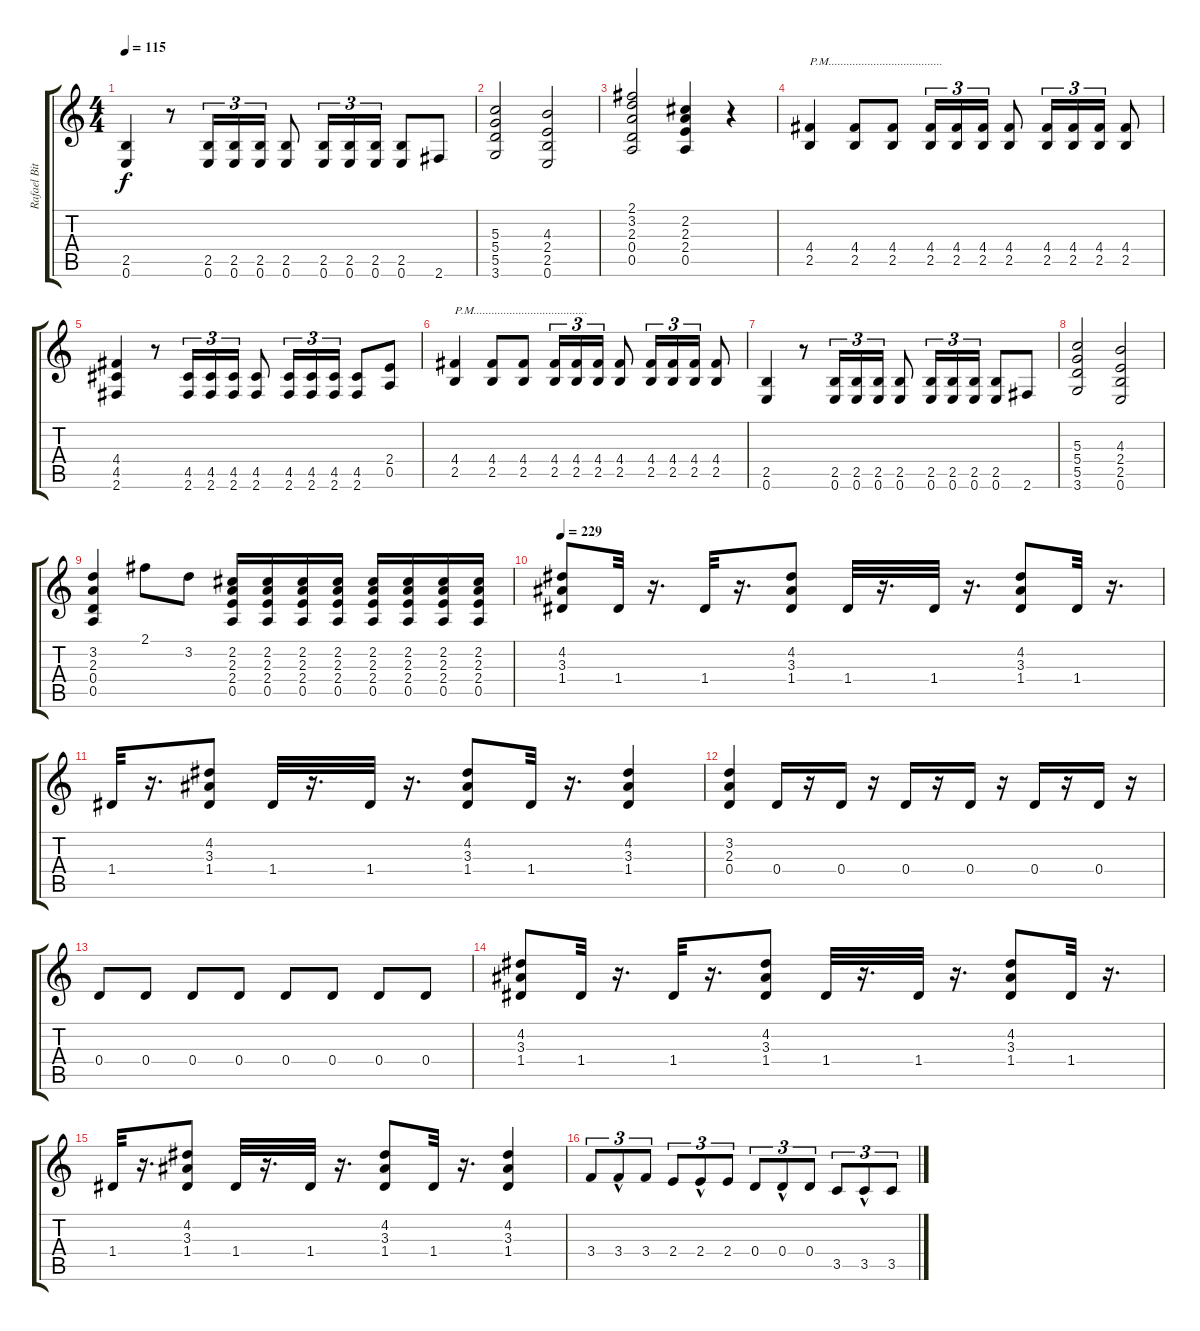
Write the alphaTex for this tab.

\track ("Rafael Bittencourt" "Rafael Bit") {instrument distortionguitar}
\staff {score tabs}
\tuning (E4 B3 G3 D3 A2 E2) {hide}
\ts (4 4)
\tempo 115
\clef g2
\ks c
(2.5 0.6).4{dy f} r.8 (2.5 0.6).16{tu (3 2)} (2.5 0.6).16{tu (3 2)} (2.5 0.6).16{tu (3 2)} (2.5 0.6).8 (2.5 0.6).16{tu (3 2)} (2.5 0.6).16{tu (3 2)} (2.5 0.6).16{tu (3 2)} (2.5 0.6).8 2.6.8 |
(5.3 5.4 5.5 3.6).2 (4.3 2.4 2.5 0.6).2 |
(2.1 3.2 2.3 0.4 0.5).2 (2.2 2.3 2.4 0.5).4 r.4 |
(4.4 2.5).4{txt "P.M......................................"} (4.4 2.5).8 (4.4 2.5).8 (4.4 2.5).16{tu (3 2)} (4.4 2.5).16{tu (3 2)} (4.4 2.5).16{tu (3 2)} (4.4 2.5).8 (4.4 2.5).16{tu (3 2)} (4.4 2.5).16{tu (3 2)} (4.4 2.5).16{tu (3 2)} (4.4 2.5).8 |
(4.4 4.5 2.6).4 r.8 (4.5 2.6).16{tu (3 2)} (4.5 2.6).16{tu (3 2)} (4.5 2.6).16{tu (3 2)} (4.5 2.6).8 (4.5 2.6).16{tu (3 2)} (4.5 2.6).16{tu (3 2)} (4.5 2.6).16{tu (3 2)} (4.5 2.6).8 (2.4 0.5).8 |
(4.4 2.5).4{txt "P.M......................................"} (4.4 2.5).8 (4.4 2.5).8 (4.4 2.5).16{tu (3 2)} (4.4 2.5).16{tu (3 2)} (4.4 2.5).16{tu (3 2)} (4.4 2.5).8 (4.4 2.5).16{tu (3 2)} (4.4 2.5).16{tu (3 2)} (4.4 2.5).16{tu (3 2)} (4.4 2.5).8 |
(2.5 0.6).4 r.8 (2.5 0.6).16{tu (3 2)} (2.5 0.6).16{tu (3 2)} (2.5 0.6).16{tu (3 2)} (2.5 0.6).8 (2.5 0.6).16{tu (3 2)} (2.5 0.6).16{tu (3 2)} (2.5 0.6).16{tu (3 2)} (2.5 0.6).8 2.6.8 |
(5.3 5.4 5.5 3.6).2 (4.3 2.4 2.5 0.6).2 |
(3.2 2.3 0.4 0.5).4 2.1.8 3.2.8 (2.2 2.3 2.4 0.5).16 (2.2 2.3 2.4 0.5).16 (2.2 2.3 2.4 0.5).16 (2.2 2.3 2.4 0.5).16 (2.2 2.3 2.4 0.5).16 (2.2 2.3 2.4 0.5).16 (2.2 2.3 2.4 0.5).16 (2.2 2.3 2.4 0.5).16 |
\tempo 229
(4.2 3.3 1.4).8 1.4.32 r.16{d} 1.4.32 r.16{d} (4.2 3.3 1.4).8 1.4.32 r.16{d} 1.4.32 r.16{d} (4.2 3.3 1.4).8 1.4.32 r.16{d} |
1.4.32 r.16{d} (4.2 3.3 1.4).8 1.4.32 r.16{d} 1.4.32 r.16{d} (4.2 3.3 1.4).8 1.4.32 r.16{d} (4.2 3.3 1.4).4 |
(3.2 2.3 0.4).4 0.4.16 r.16 0.4.16 r.16 0.4.16 r.16 0.4.16 r.16 0.4.16 r.16 0.4.16 r.16 |
0.4.8 0.4.8 0.4.8 0.4.8 0.4.8 0.4.8 0.4.8 0.4.8 |
(4.2 3.3 1.4).8 1.4.32 r.16{d} 1.4.32 r.16{d} (4.2 3.3 1.4).8 1.4.32 r.16{d} 1.4.32 r.16{d} (4.2 3.3 1.4).8 1.4.32 r.16{d} |
1.4.32 r.16{d} (4.2 3.3 1.4).8 1.4.32 r.16{d} 1.4.32 r.16{d} (4.2 3.3 1.4).8 1.4.32 r.16{d} (4.2 3.3 1.4).4 |
3.4.8{tu (3 2)} 3.4{hac}.8{tu (3 2)} 3.4.8{tu (3 2)} 2.4.8{tu (3 2)} 2.4{hac}.8{tu (3 2)} 2.4.8{tu (3 2)} 0.4.8{tu (3 2)} 0.4{hac}.8{tu (3 2)} 0.4.8{tu (3 2)} 3.5.8{tu (3 2)} 3.5{hac}.8{tu (3 2)} 3.5.8{tu (3 2)}
